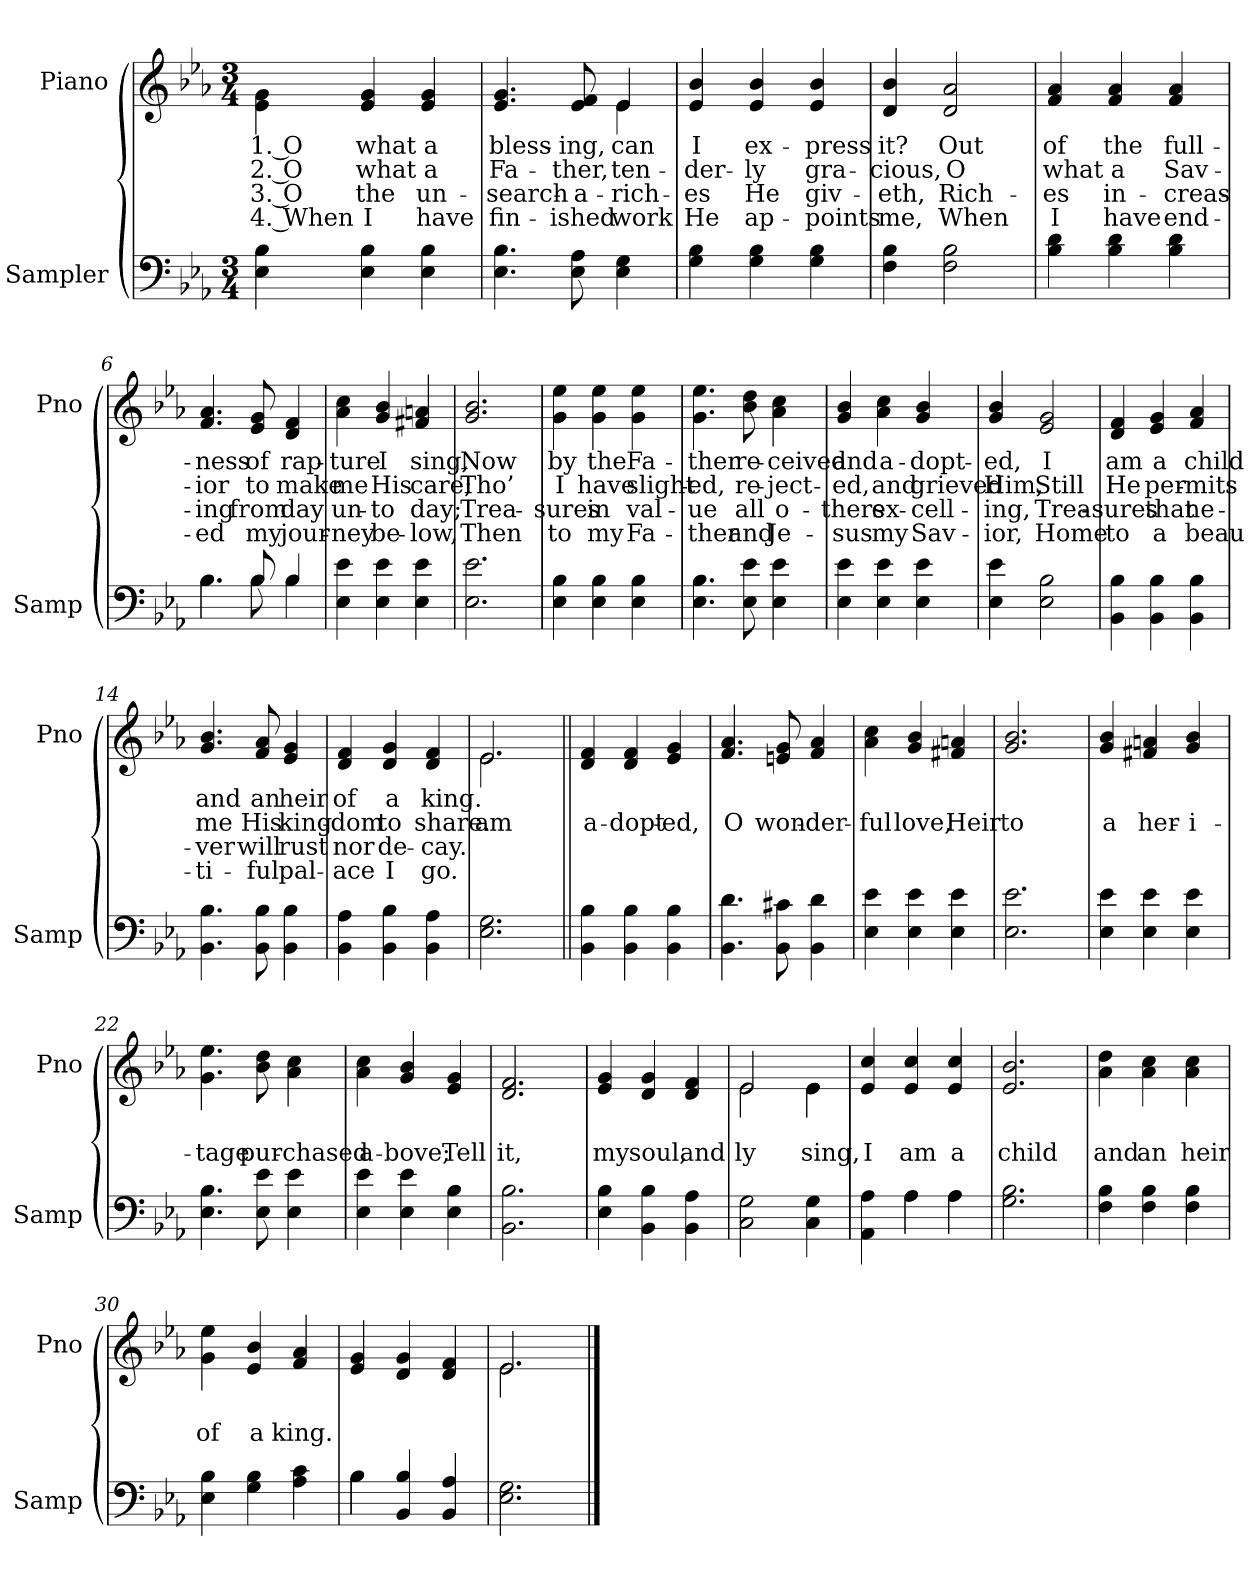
**kern	**kern	**text	**text	**text	**text
*part2	*part1	*part1	*part1	*part1	*part1
*staff2	*staff1	*staff1	*staff1	*staff1	*staff1
*I"Sampler	*I"Piano	*	*	*	*
*I'Samp	*I'Pno	*	*	*	*
*clefF4	*clefG2	*	*	*	*
*k[b-e-a-]	*k[b-e-a-]	*	*	*	*
*E-:	*E-:	*	*	*	*
*M3/4	*M3/4	*	*	*	*
=1	=1	=1	=1	=1	=1
4E- 4B-	4e-\ 4g\	1. O	2. O	3. O	4. When
4E- 4B-	4e- 4g	what	what	the	I
4E- 4B-	4e- 4g	a	a	un-	have
=2	=2	=2	=2	=2	=2
*	*^	*	*	*	*
4.E- 4.B-	4.e- 4.g	2ryy	bless-	Fa-	-search-	fin-
8E- 8A-	8e- 8f	.	-ing,	-ther,	-a-	-ished
4E- 4G	4e-/	4e-	can	ten-	rich-	work
*	*v	*v	*	*	*	*
=3	=3	=3	=3	=3	=3
4G 4B-	4e- 4b-	I	-der-	-es	He
4G 4B-	4e- 4b-	ex-	-ly	He	ap-
4G 4B-	4e- 4b-	-press	gra-	giv-	-points
=4	=4	=4	=4	=4	=4
4F 4B-	4d 4b-	it?	-cious,	-eth,	me,
2F 2B-	2d 2a-	Out	O	Rich-	When
=5	=5	=5	=5	=5	=5
4B- 4d	4f 4a-	of	what	-es	I
4B- 4d	4f 4a-	the	a	in-	have
4B- 4d	4f 4a-	full-	Sav-	-creas-	end-
=6	=6	=6	=6	=6	=6
*^	*	*	*	*	*
4.B-\	4.B-	4.f 4.a-	-ness	-ior	-ing	-ed
8B-/	8B-	8e- 8g	of	to	from	my
4B-/	4B-	4d 4f	rap-	make	day	jour-
*v	*v	*	*	*	*	*
=7	=7	=7	=7	=7	=7
4E- 4e-	4a- 4cc	-ture	me	un-	-ney
4E- 4e-	4g 4b-	I	His	-to	be-
4E- 4e-	4f#X 4an	sing,	care;	day;	-low,
=8	=8	=8	=8	=8	=8
2.E- 2.e-	2.g 2.b-	Now	Tho’	Trea-	Then
=9	=9	=9	=9	=9	=9
4E- 4B-	4g 4ee-	by	I	-sures	to
4E- 4B-	4g 4ee-	the	have	in	my
4E- 4B-	4g 4ee-	Fa-	slight-	val-	Fa-
=10	=10	=10	=10	=10	=10
4.E- 4.B-	4.g 4.ee-	-ther	-ed,	-ue	-ther
8E- 8e-	8b- 8dd	re-	re-	all	and
4E- 4e-	4a- 4cc	-ceived	-ject-	o-	Je-
=11	=11	=11	=11	=11	=11
4E- 4e-	4g 4b-	and	-ed,	-thers	-sus
4E- 4e-	4a- 4cc	a-	and	ex-	my
4E- 4e-	4g 4b-	-dopt-	grieved	-cell-	Sav-
=12	=12	=12	=12	=12	=12
4E- 4e-	4g 4b-	-ed,	Him,	-ing,	-ior,
2E- 2B-	2e- 2g	I	Still	Trea-	Home
=13	=13	=13	=13	=13	=13
4BB- 4B-	4d 4f	am	He	-sures	to
4BB- 4B-	4e- 4g	a	per-	that	a
4BB- 4B-	4f 4a-	child	-mits	ne-	beau-
=14	=14	=14	=14	=14	=14
4.BB- 4.B-	4.g 4.b-	and	me	-ver	-ti-
8BB- 8B-	8f 8a-	an	His	will	-ful
4BB- 4B-	4e- 4g	heir	king-	rust	pal-
=15	=15	=15	=15	=15	=15
4BB- 4A-	4d 4f	of	-dom	nor	-ace
4BB- 4B-	4d 4g	a	to	de-	I
4BB- 4A-	4d 4f	king.	share.	-cay.	go.
=16	=16	=16	=16	=16	=16
*	*^	*	*	*	*
2.E- 2.G	2.e-/	2.e-	.	am	.	.
=17||	=17||	=17||	=17||	=17||	=17||	=17||
!	!LO:TX:t=Refrain	!	!	!	!	!
*	*v	*v	*	*	*	*
4BB- 4B-	4d 4f	.	a-	.	.
4BB- 4B-	4d 4f	.	-dopt-	.	.
4BB- 4B-	4e- 4g	.	-ed,	.	.
=18	=18	=18	=18	=18	=18
4.BB- 4.d	4.f 4.a-	.	O	.	.
8BB- 8c#X	8en 8g	.	won-	.	.
4BB- 4d	4f 4a-	.	-der-	.	.
=19	=19	=19	=19	=19	=19
4E- 4e-	4a- 4cc	.	-ful	.	.
4E- 4e-	4g 4b-	.	love,	.	.
4E- 4e-	4f#X 4an	.	Heir	.	.
=20	=20	=20	=20	=20	=20
2.E- 2.e-	2.g 2.b-	.	to	.	.
=21	=21	=21	=21	=21	=21
4E- 4e-	4g 4b-	.	a	.	.
4E- 4e-	4f#X 4an	.	her-	.	.
4E- 4e-	4g 4b-	.	-i-	.	.
=22	=22	=22	=22	=22	=22
4.E- 4.B-	4.g 4.ee-	.	-tage	.	.
8E- 8e-	8b- 8dd	.	pur-	.	.
4E- 4e-	4a- 4cc	.	-chased	.	.
=23	=23	=23	=23	=23	=23
4E- 4e-	4a- 4cc	.	a-	.	.
4E- 4e-	4g 4b-	.	-bove;	.	.
4E- 4B-	4e- 4g	.	Tell	.	.
=24	=24	=24	=24	=24	=24
2.BB- 2.B-	2.d 2.f	.	it,	.	.
=25	=25	=25	=25	=25	=25
4E- 4B-	4e- 4g	.	my	.	.
4BB- 4B-	4d 4g	.	soul,	.	.
4BB- 4A-	4d 4f	.	and	.	.
=26	=26	=26	=26	=26	=26
*	*^	*	*	*	*
2C 2G	2e-/	2e-	.	-ly	.	.
4C 4G	4e-\	4e-	.	sing,	.	.
*	*v	*v	*	*	*	*
=27	=27	=27	=27	=27	=27
*^	*	*	*	*	*
4AA- 4A-	4ryy	4e- 4cc	.	I	.	.
4A-\	4A-	4e- 4cc	.	am	.	.
4A-\	4A-	4e- 4cc	.	a	.	.
*v	*v	*	*	*	*	*
=28	=28	=28	=28	=28	=28
2.G 2.B-	2.e- 2.b-	.	child	.	.
=29	=29	=29	=29	=29	=29
4F 4B-	4a- 4dd	.	and	.	.
4F 4B-	4a- 4cc	.	an	.	.
4F 4B-	4a- 4cc	.	heir	.	.
=30	=30	=30	=30	=30	=30
4E- 4B-	4g 4ee-	.	of	.	.
4G 4B-	4e- 4b-	.	a	.	.
4A- 4c	4f 4a-	.	king.	.	.
=31	=31	=31	=31	=31	=31
*^	*	*	*	*	*
4B-\	4B-	4e- 4g	.	.	.	.
4BB-/ 4B-/	2ryy	4d 4g	.	.	.	.
4BB-/ 4A-/	.	4d 4f	.	.	.	.
*v	*v	*	*	*	*	*
=32	=32	=32	=32	=32	=32
*	*^	*	*	*	*
2.E- 2.G	2.e-/	2.e-	.	.	.	.
*	*v	*v	*	*	*	*
==	==	==	==	==	==
*-	*-	*-	*-	*-	*-
